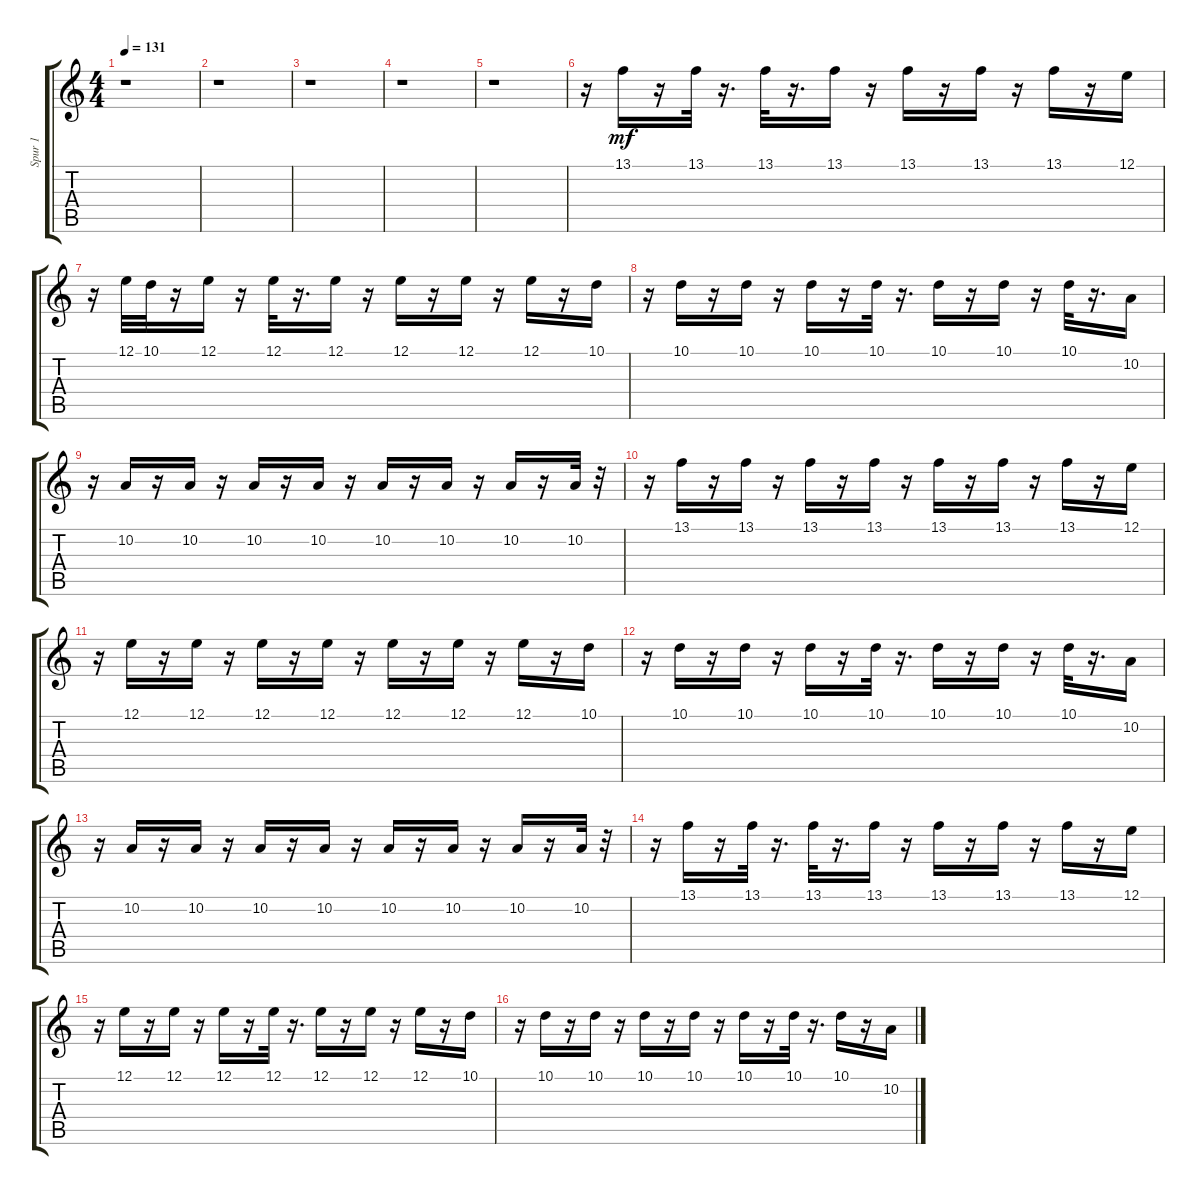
\track ("Spur 1" "Spur 1") {instrument lead1square}
\staff {score tabs}
\tuning (E4 B3 G3 D3 A2 E2) {hide}
\ts (4 4)
\tempo 131
\clef g2
\ks c
r.1{dy mf} |
r.1 |
r.1 |
r.1 |
r.1 |
r.16 13.1.16 r.16 13.1.32 r.16{d} 13.1.32 r.16{d} 13.1.16 r.16 13.1.16 r.16 13.1.16 r.16 13.1.16 r.16 12.1.16 |
r.16 12.1.32 10.1.32 r.16 12.1.16 r.16 12.1.32 r.16{d} 12.1.16 r.16 12.1.16 r.16 12.1.16 r.16 12.1.16 r.16 10.1.16 |
r.16 10.1.16 r.16 10.1.16 r.16 10.1.16 r.16 10.1.32 r.16{d} 10.1.16 r.16 10.1.16 r.16 10.1.32 r.16{d} 10.2.16 |
r.16 10.2.16 r.16 10.2.16 r.16 10.2.16 r.16 10.2.16 r.16 10.2.16 r.16 10.2.16 r.16 10.2.16 r.16 10.2.32 r.32 |
r.16 13.1.16 r.16 13.1.16 r.16 13.1.16 r.16 13.1.16 r.16 13.1.16 r.16 13.1.16 r.16 13.1.16 r.16 12.1.16 |
r.16 12.1.16 r.16 12.1.16 r.16 12.1.16 r.16 12.1.16 r.16 12.1.16 r.16 12.1.16 r.16 12.1.16 r.16 10.1.16 |
r.16 10.1.16 r.16 10.1.16 r.16 10.1.16 r.16 10.1.32 r.16{d} 10.1.16 r.16 10.1.16 r.16 10.1.32 r.16{d} 10.2.16 |
r.16 10.2.16 r.16 10.2.16 r.16 10.2.16 r.16 10.2.16 r.16 10.2.16 r.16 10.2.16 r.16 10.2.16 r.16 10.2.32 r.32 |
r.16 13.1.16 r.16 13.1.32 r.16{d} 13.1.32 r.16{d} 13.1.16 r.16 13.1.16 r.16 13.1.16 r.16 13.1.16 r.16 12.1.16 |
r.16 12.1.16 r.16 12.1.16 r.16 12.1.16 r.16 12.1.32 r.16{d} 12.1.16 r.16 12.1.16 r.16 12.1.16 r.16 10.1.16 |
r.16 10.1.16 r.16 10.1.16 r.16 10.1.16 r.16 10.1.16 r.16 10.1.16 r.16 10.1.32 r.16{d} 10.1.16 r.16 10.2.16
